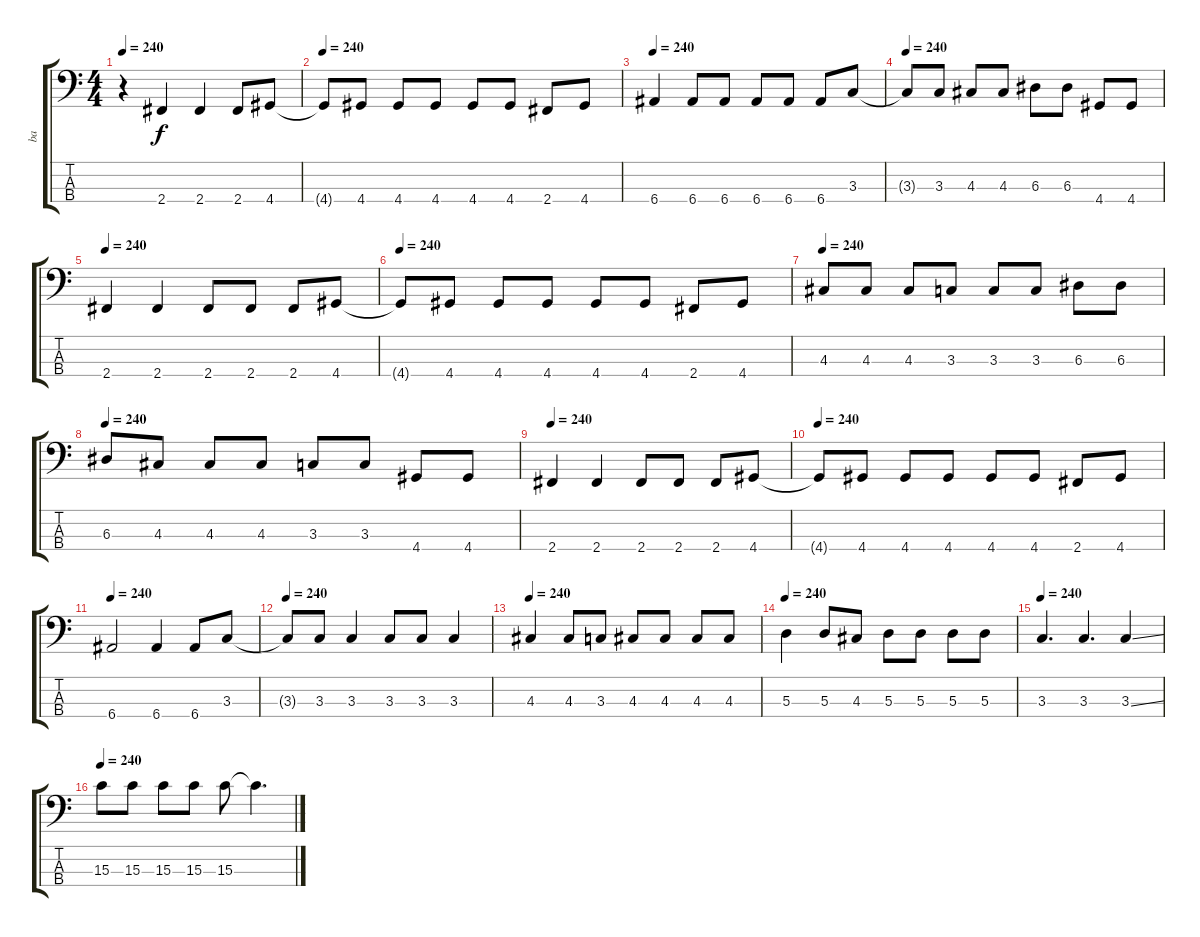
\track ("ba" "ba") {instrument electricbasspick}
\staff {score tabs}
\tuning (G2 D2 A1 E1) {hide}
\ts (4 4)
\tempo 240
\clef f4
\ks c
r.4{dy f} 2.4.4 2.4.4 2.4.8 4.4.8 |
\tempo 240
4.4{t}.8 4.4.8 4.4.8 4.4.8 4.4.8 4.4.8 2.4.8 4.4.8 |
\tempo 240
6.4.4 6.4.8 6.4.8 6.4.8 6.4.8 6.4.8 3.3.8 |
\tempo 240
3.3{t}.8 3.3.8 4.3.8 4.3.8 6.3.8 6.3.8 4.4.8 4.4.8 |
\tempo 240
2.4.4 2.4.4 2.4.8 2.4.8 2.4.8 4.4.8 |
\tempo 240
4.4{t}.8 4.4.8 4.4.8 4.4.8 4.4.8 4.4.8 2.4.8 4.4.8 |
\tempo 240
4.3.8 4.3.8 4.3.8 3.3.8 3.3.8 3.3.8 6.3.8 6.3.8 |
\tempo 240
6.3.8 4.3.8 4.3.8 4.3.8 3.3.8 3.3.8 4.4.8 4.4.8 |
\tempo 240
2.4.4 2.4.4 2.4.8 2.4.8 2.4.8 4.4.8 |
\tempo 240
4.4{t}.8 4.4.8 4.4.8 4.4.8 4.4.8 4.4.8 2.4.8 4.4.8 |
\tempo 240
6.4.2 6.4.4 6.4.8 3.3.8 |
\tempo 240
3.3{t}.8 3.3.8 3.3.4 3.3.8 3.3.8 3.3.4 |
\tempo 240
4.3.4 4.3.8 3.3.8 4.3.8 4.3.8 4.3.8 4.3.8 |
\tempo 240
5.3.4 5.3.8 4.3.8 5.3.8 5.3.8 5.3.8 5.3.8 |
\tempo 240
3.3.4{d} 3.3.4{d} 3.3{ss}.4 |
\tempo 240
15.3.8 15.3.8 15.3.8 15.3.8 15.3.8 15.3{t}.4{d}
